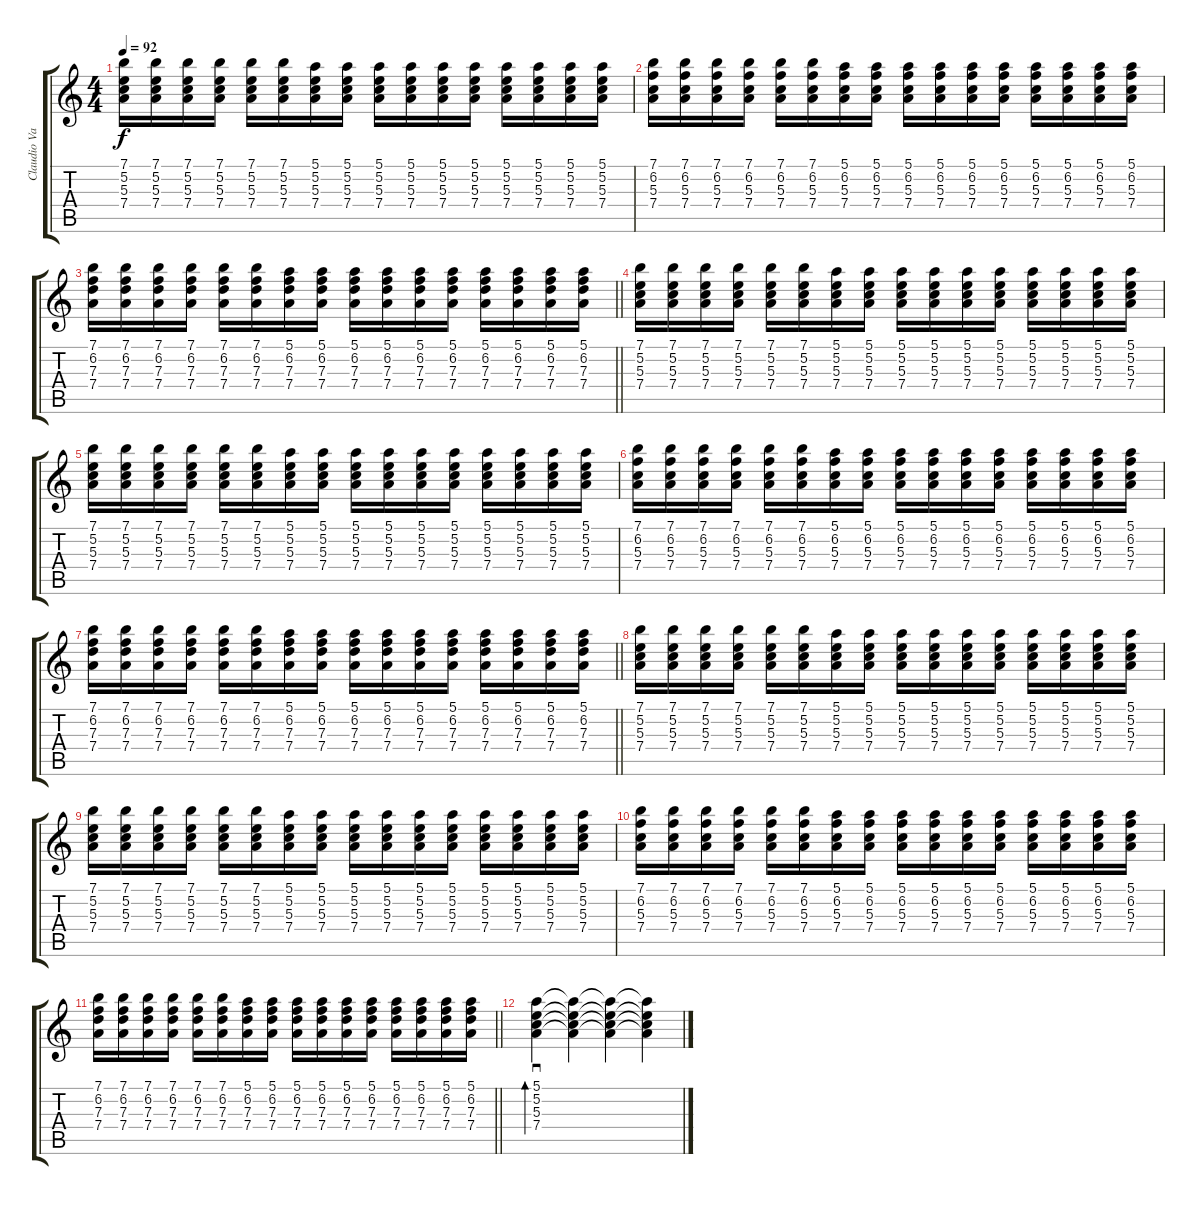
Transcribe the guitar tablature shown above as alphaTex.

\track ("Claudio Valenzuela" "Claudio Va") {instrument electricguitarjazz}
\staff {score tabs}
\tuning (E4 B3 G3 D3 A2 E2) {hide}
\ts (4 4)
\tempo 92
\clef g2
\ks c
(7.1 5.2 5.3 7.4).16{dy f} (7.1 5.2 5.3 7.4).16 (7.1 5.2 5.3 7.4).16 (7.1 5.2 5.3 7.4).16 (7.1 5.2 5.3 7.4).16 (7.1 5.2 5.3 7.4).16 (5.1 5.2 5.3 7.4).16 (5.1 5.2 5.3 7.4).16 (5.1 5.2 5.3 7.4).16 (5.1 5.2 5.3 7.4).16 (5.1 5.2 5.3 7.4).16 (5.1 5.2 5.3 7.4).16 (5.1 5.2 5.3 7.4).16 (5.1 5.2 5.3 7.4).16 (5.1 5.2 5.3 7.4).16 (5.1 5.2 5.3 7.4).16 |
(7.1 6.2 5.3 7.4).16 (7.1 6.2 5.3 7.4).16 (7.1 6.2 5.3 7.4).16 (7.1 6.2 5.3 7.4).16 (7.1 6.2 5.3 7.4).16 (7.1 6.2 5.3 7.4).16 (5.1 6.2 5.3 7.4).16 (5.1 6.2 5.3 7.4).16 (5.1 6.2 5.3 7.4).16 (5.1 6.2 5.3 7.4).16 (5.1 6.2 5.3 7.4).16 (5.1 6.2 5.3 7.4).16 (5.1 6.2 5.3 7.4).16 (5.1 6.2 5.3 7.4).16 (5.1 6.2 5.3 7.4).16 (5.1 6.2 5.3 7.4).16 |
\barLineRight lightlight
(7.1 6.2 7.3 7.4).16 (7.1 6.2 7.3 7.4).16 (7.1 6.2 7.3 7.4).16 (7.1 6.2 7.3 7.4).16 (7.1 6.2 7.3 7.4).16 (7.1 6.2 7.3 7.4).16 (5.1 6.2 7.3 7.4).16 (5.1 6.2 7.3 7.4).16 (5.1 6.2 7.3 7.4).16 (5.1 6.2 7.3 7.4).16 (5.1 6.2 7.3 7.4).16 (5.1 6.2 7.3 7.4).16 (5.1 6.2 7.3 7.4).16 (5.1 6.2 7.3 7.4).16 (5.1 6.2 7.3 7.4).16 (5.1 6.2 7.3 7.4).16 |
(7.1 5.2 5.3 7.4).16 (7.1 5.2 5.3 7.4).16 (7.1 5.2 5.3 7.4).16 (7.1 5.2 5.3 7.4).16 (7.1 5.2 5.3 7.4).16 (7.1 5.2 5.3 7.4).16 (5.1 5.2 5.3 7.4).16 (5.1 5.2 5.3 7.4).16 (5.1 5.2 5.3 7.4).16 (5.1 5.2 5.3 7.4).16 (5.1 5.2 5.3 7.4).16 (5.1 5.2 5.3 7.4).16 (5.1 5.2 5.3 7.4).16 (5.1 5.2 5.3 7.4).16 (5.1 5.2 5.3 7.4).16 (5.1 5.2 5.3 7.4).16 |
(7.1 5.2 5.3 7.4).16 (7.1 5.2 5.3 7.4).16 (7.1 5.2 5.3 7.4).16 (7.1 5.2 5.3 7.4).16 (7.1 5.2 5.3 7.4).16 (7.1 5.2 5.3 7.4).16 (5.1 5.2 5.3 7.4).16 (5.1 5.2 5.3 7.4).16 (5.1 5.2 5.3 7.4).16 (5.1 5.2 5.3 7.4).16 (5.1 5.2 5.3 7.4).16 (5.1 5.2 5.3 7.4).16 (5.1 5.2 5.3 7.4).16 (5.1 5.2 5.3 7.4).16 (5.1 5.2 5.3 7.4).16 (5.1 5.2 5.3 7.4).16 |
(7.1 6.2 5.3 7.4).16 (7.1 6.2 5.3 7.4).16 (7.1 6.2 5.3 7.4).16 (7.1 6.2 5.3 7.4).16 (7.1 6.2 5.3 7.4).16 (7.1 6.2 5.3 7.4).16 (5.1 6.2 5.3 7.4).16 (5.1 6.2 5.3 7.4).16 (5.1 6.2 5.3 7.4).16 (5.1 6.2 5.3 7.4).16 (5.1 6.2 5.3 7.4).16 (5.1 6.2 5.3 7.4).16 (5.1 6.2 5.3 7.4).16 (5.1 6.2 5.3 7.4).16 (5.1 6.2 5.3 7.4).16 (5.1 6.2 5.3 7.4).16 |
\barLineRight lightlight
(7.1 6.2 7.3 7.4).16 (7.1 6.2 7.3 7.4).16 (7.1 6.2 7.3 7.4).16 (7.1 6.2 7.3 7.4).16 (7.1 6.2 7.3 7.4).16 (7.1 6.2 7.3 7.4).16 (5.1 6.2 7.3 7.4).16 (5.1 6.2 7.3 7.4).16 (5.1 6.2 7.3 7.4).16 (5.1 6.2 7.3 7.4).16 (5.1 6.2 7.3 7.4).16 (5.1 6.2 7.3 7.4).16 (5.1 6.2 7.3 7.4).16 (5.1 6.2 7.3 7.4).16 (5.1 6.2 7.3 7.4).16 (5.1 6.2 7.3 7.4).16 |
(7.1 5.2 5.3 7.4).16 (7.1 5.2 5.3 7.4).16 (7.1 5.2 5.3 7.4).16 (7.1 5.2 5.3 7.4).16 (7.1 5.2 5.3 7.4).16 (7.1 5.2 5.3 7.4).16 (5.1 5.2 5.3 7.4).16 (5.1 5.2 5.3 7.4).16 (5.1 5.2 5.3 7.4).16 (5.1 5.2 5.3 7.4).16 (5.1 5.2 5.3 7.4).16 (5.1 5.2 5.3 7.4).16 (5.1 5.2 5.3 7.4).16 (5.1 5.2 5.3 7.4).16 (5.1 5.2 5.3 7.4).16 (5.1 5.2 5.3 7.4).16 |
(7.1 5.2 5.3 7.4).16 (7.1 5.2 5.3 7.4).16 (7.1 5.2 5.3 7.4).16 (7.1 5.2 5.3 7.4).16 (7.1 5.2 5.3 7.4).16 (7.1 5.2 5.3 7.4).16 (5.1 5.2 5.3 7.4).16 (5.1 5.2 5.3 7.4).16 (5.1 5.2 5.3 7.4).16 (5.1 5.2 5.3 7.4).16 (5.1 5.2 5.3 7.4).16 (5.1 5.2 5.3 7.4).16 (5.1 5.2 5.3 7.4).16 (5.1 5.2 5.3 7.4).16 (5.1 5.2 5.3 7.4).16 (5.1 5.2 5.3 7.4).16 |
(7.1 6.2 5.3 7.4).16 (7.1 6.2 5.3 7.4).16 (7.1 6.2 5.3 7.4).16 (7.1 6.2 5.3 7.4).16 (7.1 6.2 5.3 7.4).16 (7.1 6.2 5.3 7.4).16 (5.1 6.2 5.3 7.4).16 (5.1 6.2 5.3 7.4).16 (5.1 6.2 5.3 7.4).16 (5.1 6.2 5.3 7.4).16 (5.1 6.2 5.3 7.4).16 (5.1 6.2 5.3 7.4).16 (5.1 6.2 5.3 7.4).16 (5.1 6.2 5.3 7.4).16 (5.1 6.2 5.3 7.4).16 (5.1 6.2 5.3 7.4).16 |
\barLineRight lightlight
(7.1 6.2 7.3 7.4).16 (7.1 6.2 7.3 7.4).16 (7.1 6.2 7.3 7.4).16 (7.1 6.2 7.3 7.4).16 (7.1 6.2 7.3 7.4).16 (7.1 6.2 7.3 7.4).16 (5.1 6.2 7.3 7.4).16 (5.1 6.2 7.3 7.4).16 (5.1 6.2 7.3 7.4).16 (5.1 6.2 7.3 7.4).16 (5.1 6.2 7.3 7.4).16 (5.1 6.2 7.3 7.4).16 (5.1 6.2 7.3 7.4).16 (5.1 6.2 7.3 7.4).16 (5.1 6.2 7.3 7.4).16 (5.1 6.2 7.3 7.4).16 |
(5.1 5.2 5.3 7.4).4{sd bd 480} (5.1{t} 5.2{t} 5.3{t} 7.4{t}).4 (5.1{t} 5.2{t} 5.3{t} 7.4{t}).4 (5.1{t} 5.2{t} 5.3{t} 7.4{t}).4
